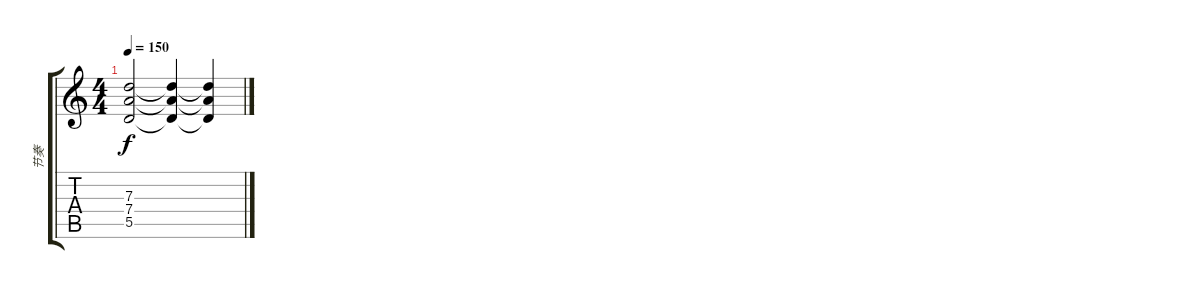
\track ("节奏" "节奏") {instrument distortionguitar}
\staff {score tabs}
\tuning (E4 B3 G3 D3 A2 E2) {hide}
\ts (4 4)
\tempo 150
\clef g2
\ks c
(7.3 7.4 5.5).2{dy f} (7.3{t} 7.4{t} 5.5{t}).4 (7.3{t} 7.4{t} 5.5{t}).4
